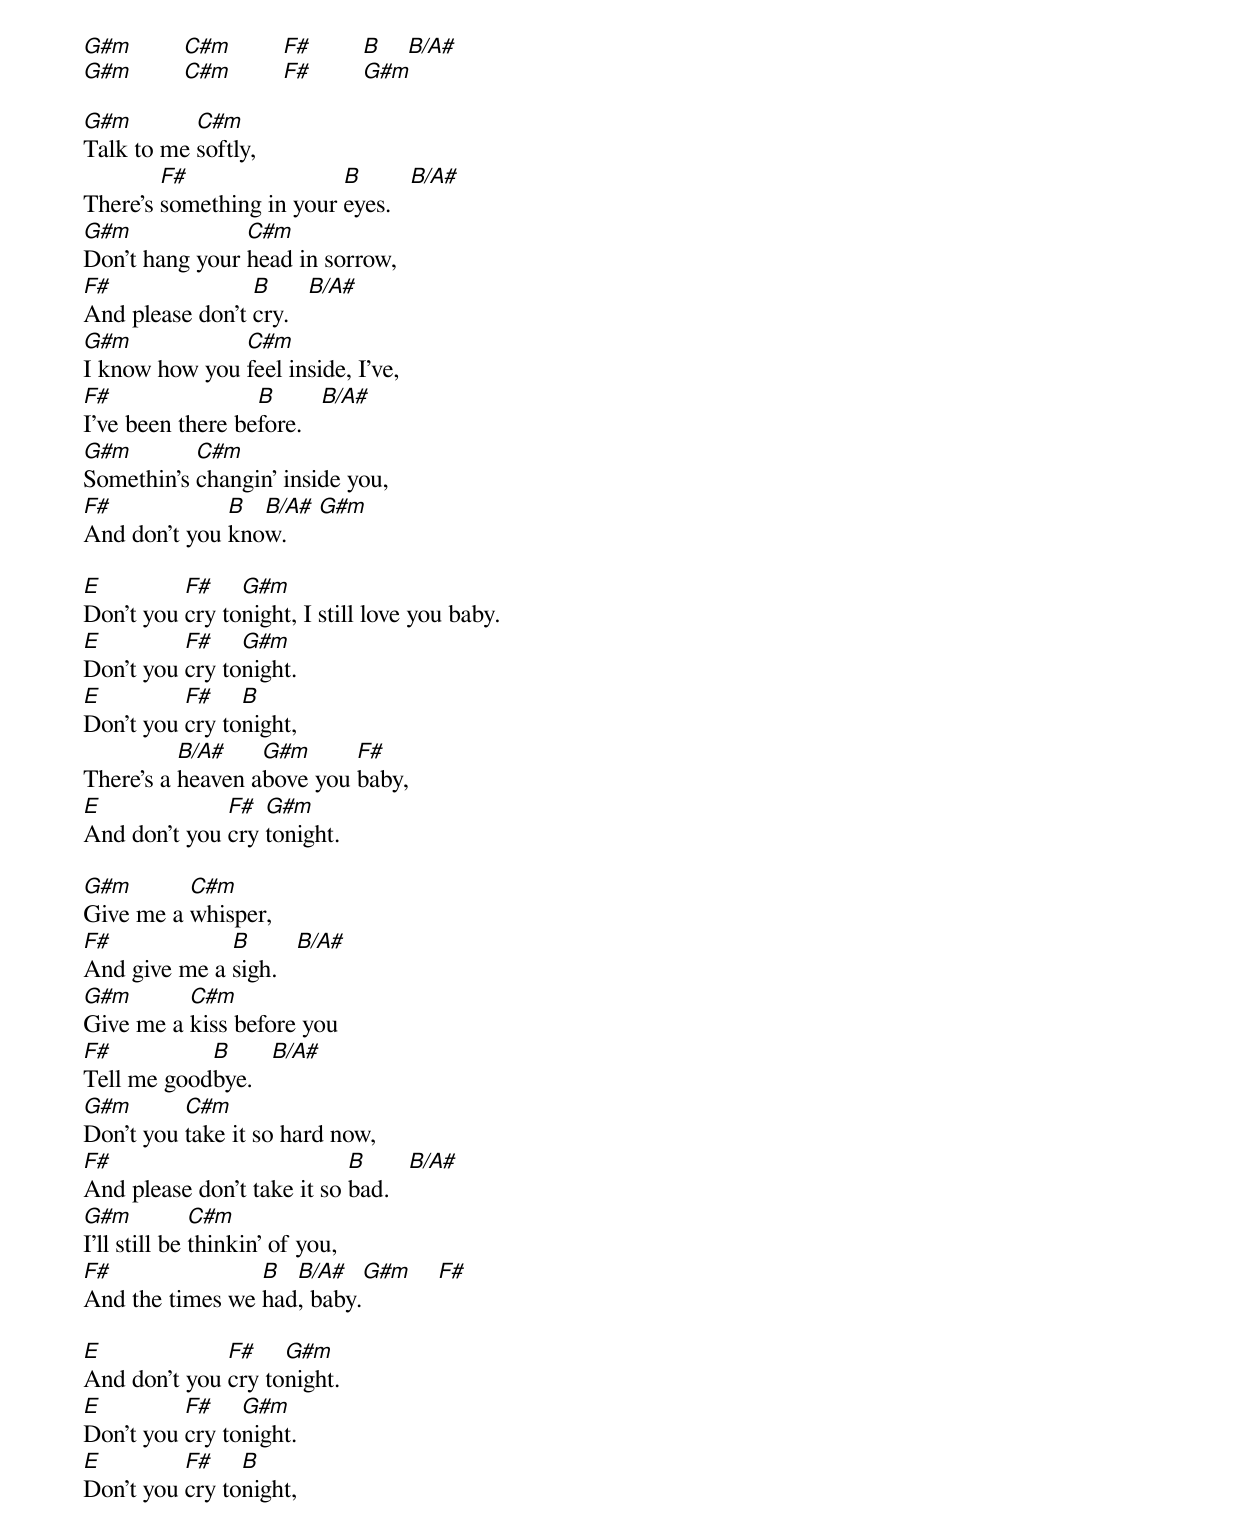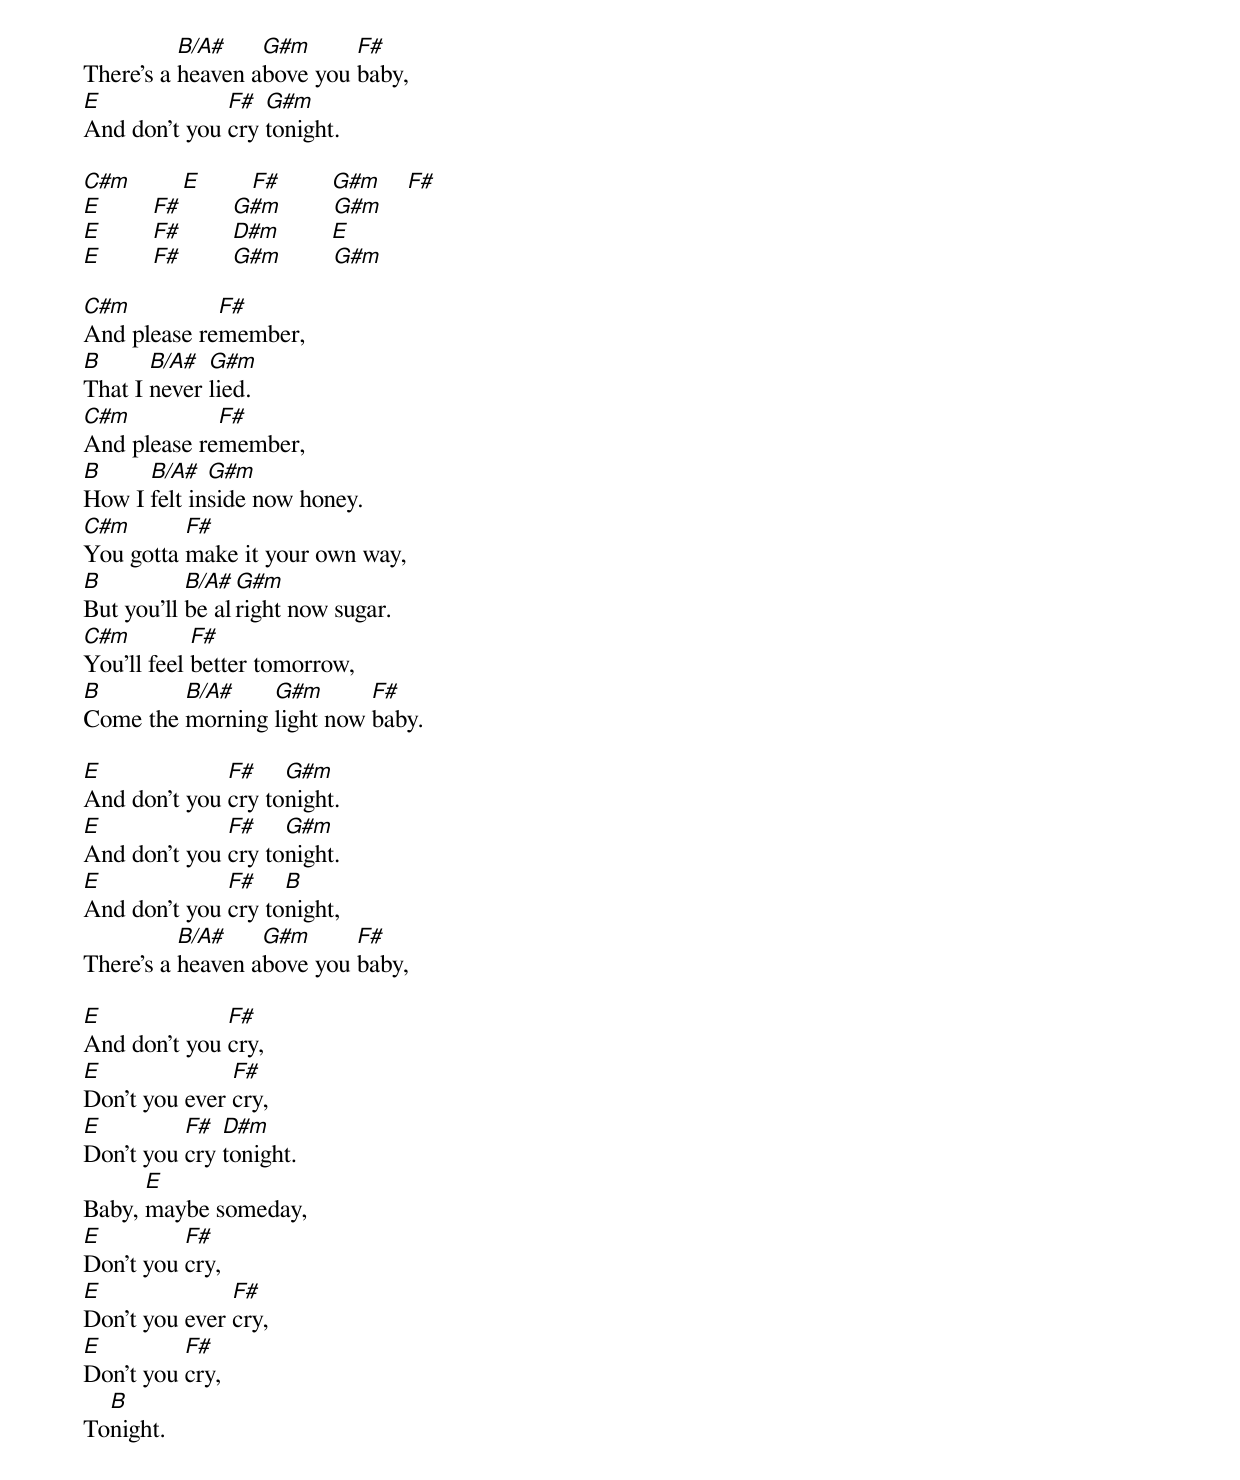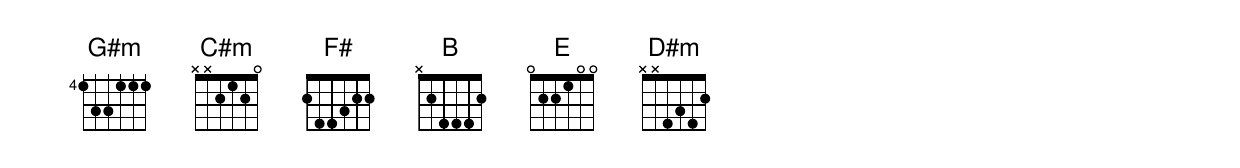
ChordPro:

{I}
[G#m]        [C#m]        [F#]        [B]    [B/A#]
[G#m]        [C#m]        [F#]        [G#m]

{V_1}
[G#m]Talk to me [C#m]softly,
There's [F#]something in your [B]eyes.   [B/A#]
[G#m]Don't hang your [C#m]head in sorrow,
[F#]And please don't [B]cry.   [B/A#]
[G#m]I know how you [C#m]feel inside, I've,
[F#]I've been there be[B]fore.   [B/A#]
[G#m]Somethin's [C#m]changin' inside you,
[F#]And don't you [B]kno[B/A#]w.     [G#m]

{C}
[E]Don't you [F#]cry to[G#m]night, I still love you baby.
[E]Don't you [F#]cry to[G#m]night.
[E]Don't you [F#]cry to[B]night,
There's a [B/A#]heaven a[G#m]bove you [F#]baby,
[E]And don't you [F#]cry [G#m]tonight.

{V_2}
[G#m]Give me a [C#m]whisper,
[F#]And give me a [B]sigh.   [B/A#]
[G#m]Give me a [C#m]kiss before you
[F#]Tell me good[B]bye.   [B/A#]
[G#m]Don't you [C#m]take it so hard now,
[F#]And please don't take it so [B]bad.   [B/A#]
[G#m]I'll still be [C#m]thinkin' of you,
[F#]And the times we [B]had[B/A#], baby.[G#m]    [F#]

{C}
[E]And don't you [F#]cry to[G#m]night.
[E]Don't you [F#]cry to[G#m]night.
[E]Don't you [F#]cry to[B]night,
There's a [B/A#]heaven a[G#m]bove you [F#]baby,
[E]And don't you [F#]cry [G#m]tonight.

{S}
[C#m]        [E]        [F#]        [G#m]    [F#]
[E]        [F#]        [G#m]        [G#m]
[E]        [F#]        [D#m]        [E]
[E]        [F#]        [G#m]        [G#m]

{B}
[C#m]And please re[F#]member,
[B]That I [B/A#]never [G#m]lied.
[C#m]And please re[F#]member,
[B]How I [B/A#]felt in[G#m]side now honey.
[C#m]You gotta [F#]make it your own way,
[B]But you'll [B/A#]be al[G#m]right now sugar.
[C#m]You'll feel [F#]better tomorrow,
[B]Come the [B/A#]morning [G#m]light now [F#]baby.

{C}
[E]And don't you [F#]cry to[G#m]night.
[E]And don't you [F#]cry to[G#m]night.
[E]And don't you [F#]cry to[B]night,
There's a [B/A#]heaven a[G#m]bove you [F#]baby,

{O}
[E]And don't you [F#]cry,
[E]Don't you ever [F#]cry,
[E]Don't you [F#]cry [D#m]tonight.
Baby, [E]maybe someday,
[E]Don't you [F#]cry,
[E]Don't you ever [F#]cry,
[E]Don't you [F#]cry,
To[B]night.
